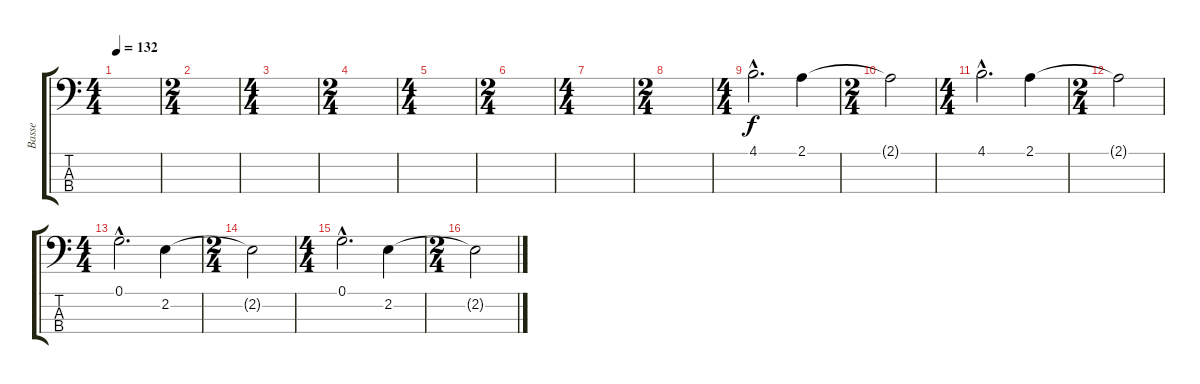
\track ("Basse" "Basse") {instrument electricbassfinger}
\staff {score tabs}
\tuning (G2 D2 A1 E1) {hide}
\ts (4 4)
\tempo 132
\clef f4
\ks c
|
\ts (2 4)
|
\ts (4 4)
|
\ts (2 4)
|
\ts (4 4)
|
\ts (2 4)
|
\ts (4 4)
|
\ts (2 4)
|
\ts (4 4)
4.1{hac}.2{d} 2.1.4 |
\ts (2 4)
2.1{t}.2 |
\ts (4 4)
4.1{hac}.2{d} 2.1.4 |
\ts (2 4)
2.1{t}.2 |
\ts (4 4)
0.1{hac}.2{d} 2.2.4 |
\ts (2 4)
2.2{t}.2 |
\ts (4 4)
0.1{hac}.2{d} 2.2.4 |
\ts (2 4)
2.2{t}.2
